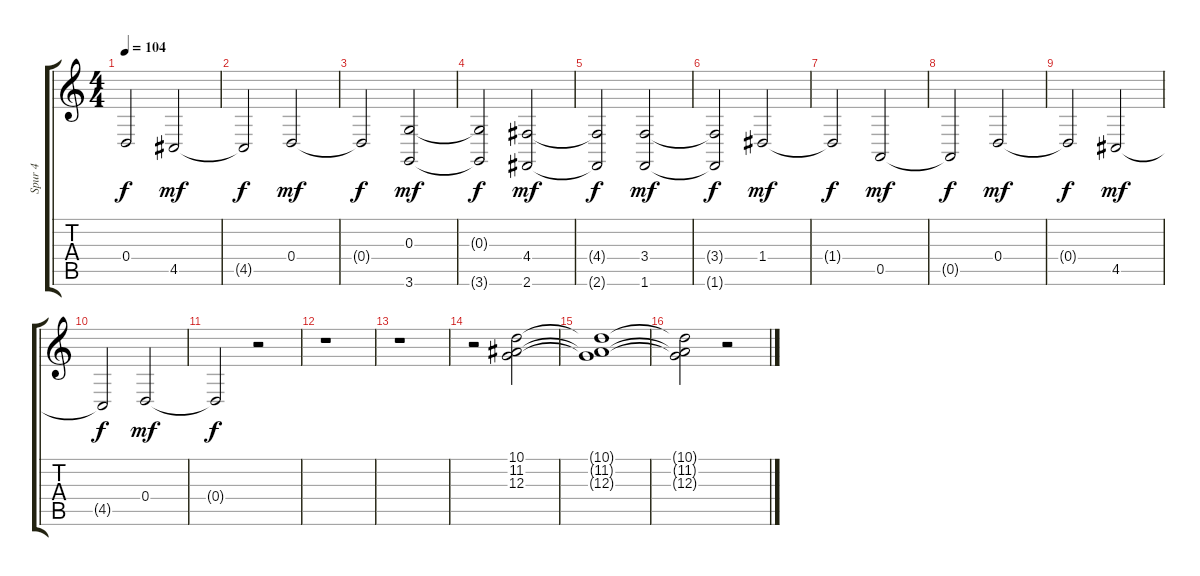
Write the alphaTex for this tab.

\track ("Spur 4" "Spur 4") {instrument pad2warm}
\staff {score tabs}
\tuning (E4 B3 G3 D3 A2 E2) {hide}
\ts (4 4)
\tempo 104
\clef g2
\ks c
0.4{t}.2{dy f} 4.5.2{dy mf} |
4.5{t}.2{dy f} 0.4.2{dy mf} |
0.4{t}.2{dy f} (0.3 3.6).2{dy mf} |
(0.3{t} 3.6{t}).2{dy f} (4.4 2.6).2{dy mf} |
(4.4{t} 2.6{t}).2{dy f} (3.4 1.6).2{dy mf} |
(3.4{t} 1.6{t}).2{dy f} 1.4.2{dy mf} |
1.4{t}.2{dy f} 0.5.2{dy mf} |
0.5{t}.2{dy f} 0.4.2{dy mf} |
0.4{t}.2{dy f} 4.5.2{dy mf} |
4.5{t}.2{dy f} 0.4.2{dy mf} |
0.4{t}.2{dy f} r.2 |
r.1 |
r.1 |
r.2 (10.1 11.2 12.3).2 |
(10.1{t} 11.2{t} 12.3{t}).1 |
(10.1{t} 11.2{t} 12.3{t}).2 r.2
